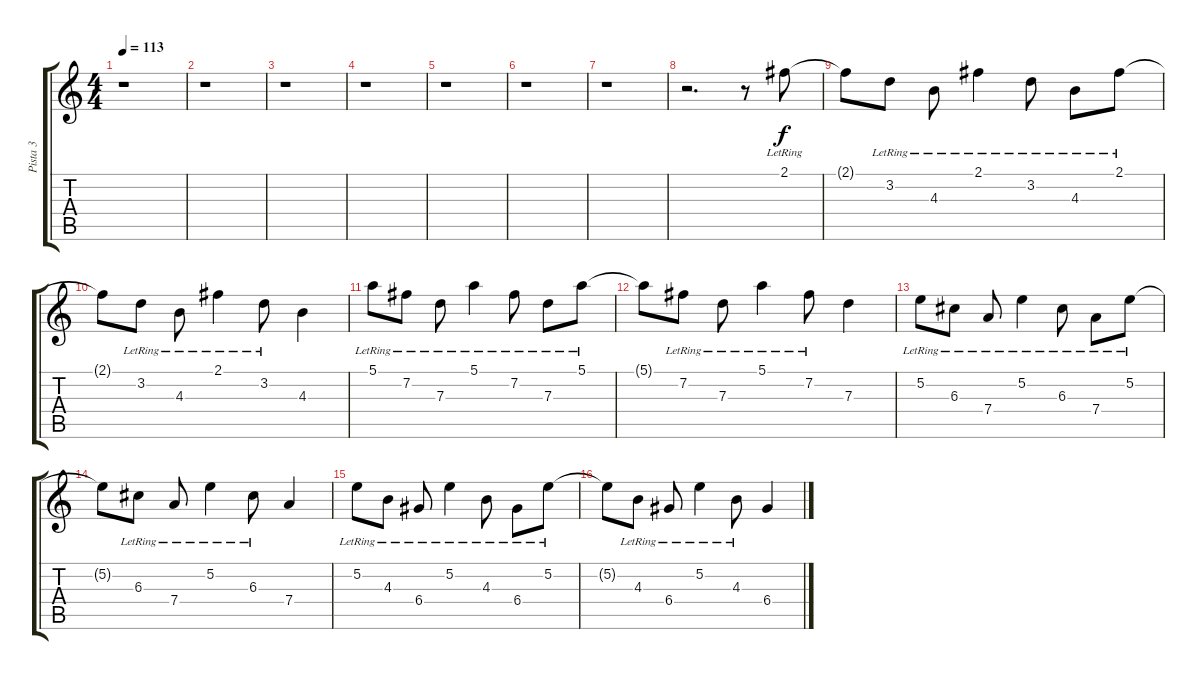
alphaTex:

\track ("Pista 3" "Pista 3") {instrument electricguitarclean}
\staff {score tabs}
\tuning (E4 B3 G3 D3 A2 E2) {hide}
\ts (4 4)
\tempo 113
\clef g2
\ks c
r.1{dy f} |
r.1 |
r.1 |
r.1 |
r.1 |
r.1 |
r.1 |
r.2{d} r.8 2.1{lr}.8 |
2.1{t}.8 3.2{lr}.8 4.3{lr}.8 2.1{lr}.4 3.2{lr}.8 4.3{lr}.8 2.1{lr}.8 |
2.1{t}.8 3.2{lr}.8 4.3{lr}.8 2.1{lr}.4 3.2{lr}.8 4.3.4 |
5.1{lr}.8 7.2{lr}.8 7.3{lr}.8 5.1{lr}.4 7.2{lr}.8 7.3{lr}.8 5.1{lr}.8 |
5.1{t}.8 7.2{lr}.8 7.3{lr}.8 5.1{lr}.4 7.2{lr}.8 7.3.4 |
5.2{lr}.8 6.3{lr}.8 7.4{lr}.8 5.2{lr}.4 6.3{lr}.8 7.4{lr}.8 5.2{lr}.8 |
5.2{t}.8 6.3{lr}.8 7.4{lr}.8 5.2{lr}.4 6.3{lr}.8 7.4.4 |
5.2{lr}.8 4.3{lr}.8 6.4{lr}.8 5.2{lr}.4 4.3{lr}.8 6.4{lr}.8 5.2{lr}.8 |
5.2{t}.8 4.3{lr}.8 6.4{lr}.8 5.2{lr}.4 4.3{lr}.8 6.4.4
